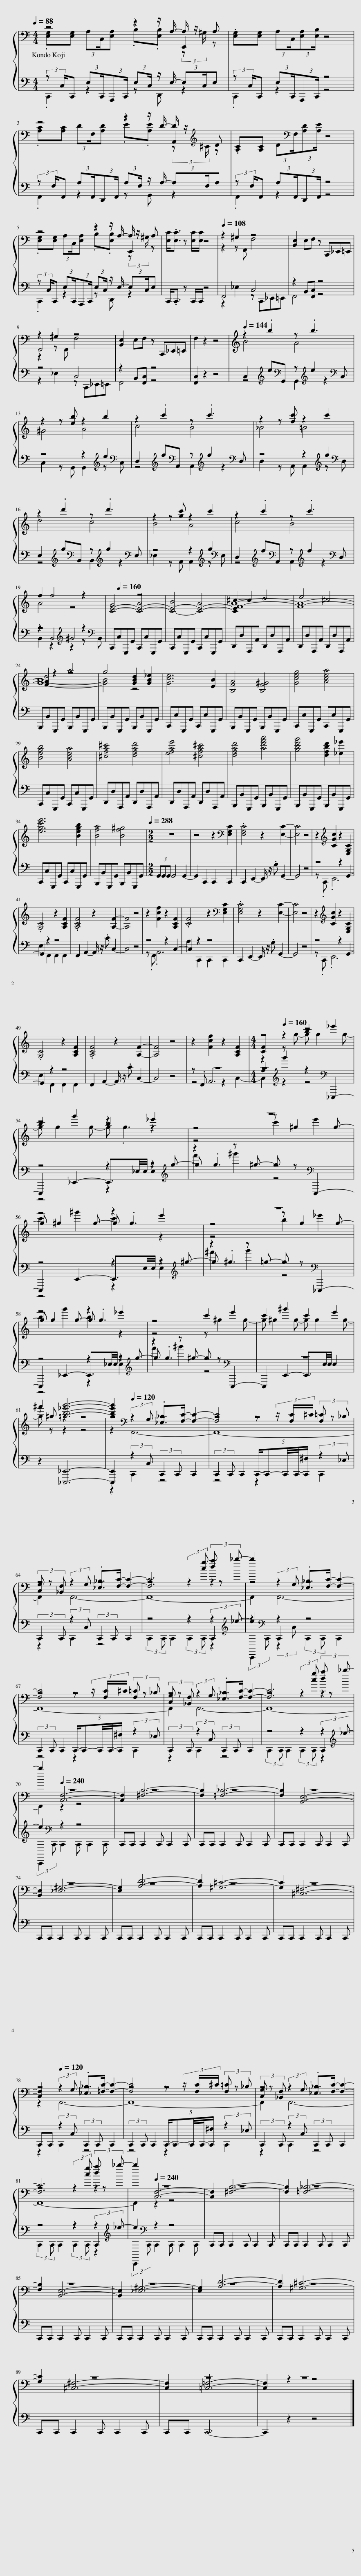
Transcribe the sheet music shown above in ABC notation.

X:1
%%score { ( 1 2 3 ) | ( 4 5 6 ) }
L:1/8
Q:1/4=88
M:4/4
I:linebreak $
K:C
V:1 bass
V:2 bass
V:3 bass
V:4 bass
V:5 bass
V:6 bass
V:1
 z4 z z/ A,/- A,/ z/ A, | .[E,G,][E,G,] (3:2:2A,C,/(3:2:2[E,A,][E,B,]/ z4 |$ z4 z z/ D/- D/ z/[K:treble] D | .[A,C][A,C] (3:2:2D[K:bass]F,/(3:2:2[A,D][A,E]/ z4 |$ z4 z z/ A,/- A,/ z/ A, | %5
 [E,C]<.[E,C] z [E,C]/[E,C]/ z4 |[Q:1/4=108] z2 ^G,2 z4 | [B,,E,]2 E,F, z C,,_E,,=E,, |$ z2 ^G,2 z4 | [B,,E,]2 E,F, z C,,_E,,=E,, | %10
 F,2 z2 z4 |[Q:1/4=144] z2 .b2 z .b3 |$ z2 z [eb] z2 b2 | z2 .c'2 z .c'3 | z2 z [fc'] z2 c'2 |$ %15
 z2 .d'2 z .d'3 | z2 z [gc'] z2 c'2 | z2 .c'2 z .c'3 |$ f2 f4 z2 | [CE]4- [C-E-A]4[Q:1/4=160] | %20
 [C-E-B]4 [C-E-A]4 | [CE^c-]2 c2 d4 | e4 ^c4 |$ d4 a4 | g4 [GBd]2 [GB_e]2 | %25
 [Gce]6 [EB]2 | [B,FA]4 [B,F^G]4 | [Gceg]4 [Acea]4 |$ [Begb]4 [Acea]4 | [^cfa^c']4 [dfad']4 | %30
 [efae']4 [^cfa^c']4 | [dfad']4 [ad'f'a']4 | [gbd'g']4 [dfbd']2 [_e_e']2 |$ [egc'e']6 [Begb]2 | [Bfa]4 [Bf^g]4 | %35
[M:2/2][Q:1/4=288] z8 | z4 z2[K:bass] [E,G,C]2 | .[E,G,C]4 z2 [E,C]2- | [E,C]4 z4 | z2[K:treble] [CGc]2 z2 [E,G,C]2 |$ %40
 .[G,C]4 z2 [A,CF]2 | .[A,CF]4 z2 [A,F]2- | [A,F]4 z4 | z2 [Fcf]2 z2 [A,CF]2 | .[CF]4 z2[K:bass] [E,G,C]2 | %45
 .[E,G,C]4 z2 [E,C]2- | [E,C]4 z4 | z2[K:treble] [CGc]2 z2 [E,G,C]2 |$ .[G,C]4 z2 [A,CF]2 | .[A,CF]4 z2 [A,F]2- | %50
 [A,F]4 z4 | z2 [Fcf]2 z2 [A,CF]2 |[M:4/4] z4[Q:1/4=160] b2 _e'2 |$ b2 g'2 b2 z2 | z8 |$ %55
 z4 z2 e'2 | z8 |$ z4 z2 _e'2 | z4 c'2 e'2 | c'2 ^g'2 c'2 e'2 |$ %60
 ^f'2 z2 z4 | z4[K:bass][Q:1/4=120] .[_E,_B,]>[F,C]- [F,C]2- | [F,C]4 z4 |$ z4 .[_E,_B,]>[F,C]- [F,C]2- | [F,C]6 z2 | %65
 z4 .[_E,_B,]>[F,C]- [F,C]2- |$ [F,C]4 z4 | z4 .[_E,_B,]>[F,C]- [F,C]2- | [F,C]6 z2 |$ z8[Q:1/4=240] | %70
 z8 | z8 | z8 |$ z8 | z8 | %75
 z8 | z8 |$ z4[Q:1/4=120] .[_E,_B,]>[=F,C]- [F,C]2- | [F,C]4 z4 | z4 .[_E,_B,]>[F,C]- [F,C]2- |$ %80
 [F,C]6 z2 | z8[Q:1/4=240] | z8 | z8 |$ z8 | %85
 z8 | z8 | z8 |$ z8 | z8 | %90
 z8 |] %91
V:2
 .[E,G,][E,G,] (3:2:2A,C,/[E,A,] .B,.[E,B,] (3:2:2z ^G,/ z | x8 |$ .[A,C][A,C] (3:2:2DF,/[A,D] .E.[A,E] (3:2:2z[K:treble] ^C/ z | x8/3[K:bass] x16/3 |$ .[E,G,][E,G,] (3:2:2A,C,/[E,A,] .B,.[E,B,] (3:2:2z ^G,/ z | %5
 x8 | z2 z F,, F,4 | x8 |$ z2 z F,, F,4 | x8 | %10
 x8 | B4 A4 |$ ^G4 A4 | c4 B4 | _B4 =B4 |$ %15
 d4 c4 | B4 A4 | c4 B4 |$ A4 z4 | x8 | %20
 x8 | x8 | x8 |$ [GB]8- | [GB]4 z4 | %25
 x8 | x8 | x8 |$ x8 | x8 | %30
 x8 | x8 | x8 |$ x8 | x8 | %35
[M:2/2] x8 | x6[K:bass] x2 | x8 | x8 | x2[K:treble] x6 |$ %40
 x8 | x8 | x8 | x8 | x6[K:bass] x2 | %45
 x8 | x8 | x2[K:treble] x6 |$ x8 | x8 | %50
 x8 | x8 |[M:4/4] z2 z g- g g2 g- |$ g g2 g- g .g3 | z4 c'2 e'2 |$ %55
 c'2 ^g'2 c'2 z2 | z4 b2 _e'2 |$ b2 g'2 b2 z2 | z4 z ^g2 g- | g ^g2 g- g g2 g- |$ %60
 g z z2 z4 | z2[K:bass] F,,6- | F,,8- |$ F,,2 F,,6- | F,,8- | %65
 F,,2 F,,6- |$ F,,8- | F,,2 F,,6- | F,,8- |$ F,,2 z2 z4 | %70
 x8 | x8 | x8 |$ x8 | x8 | %75
 x8 | x8 |$ z2 F,,6- | F,,8- | F,,2 F,,6- |$ %80
 F,,8- | F,,2 z2 z4 | x8 | x8 |$ x8 | %85
 x8 | x8 | x8 |$ x8 | x8 | %90
 x8 |] %91
V:3
 z4 z2 E,,2 | x8 |$ z4 z2 A,,2[K:treble] | x8/3[K:bass] x16/3 |$ z4 z2 E,,2 | %5
 x8 | x8 | x8 |$ F,,4 z4 | x8 | %10
 x8 | x8 |$ x8 | x8 | x8 |$ %15
 x8 | x8 | x8 |$ x8 | G4 z4 | %20
 x8 | [FA]8- | [FA]8- |$ [FA]2 z2 z4 | x8 | %25
 x8 | x8 | x8 |$ x8 | x8 | %30
 x8 | x8 | x8 |$ x8 | x8 | %35
[M:2/2] x8 | x6[K:bass] x2 | x8 | x8 | x2[K:treble] x6 |$ %40
 x8 | x8 | x8 | x8 | x6[K:bass] x2 | %45
 x8 | x8 | x2[K:treble] x6 |$ x8 | x8 | %50
 x8 | x8 |[M:4/4] [CF]2 z2 z4 |$ z4 z2 _e'2 | z4 z ^g2 g- |$ %55
 g ^g2 g- g .g3 | z4 z g2 g- |$ g g2 g- g .g3 | x8 | x8 |$ %60
 z ^g [=gb_e'g']6- | [gbe'g']2[K:bass] (3:2:2z2 G, z4 | z4 z (3z/ [F,C]/^C/ (3[F,=C] z _B, |$ (3[C,G,] z [_B,,F,] (3:2:2z2 G, z4 | z4 (3:2:2z2 [cg] (3[da] z _b- | %65
 b2 (3:2:2z2 G, z4 |$ z4 z (3z/ [F,C]/^C/ (3[F,=C] z _B, | (3[C,G,] z [_B,,F,] (3:2:2z2 G, z4 | z4 (3:2:2z2 [cg] (3[da] z _b- |$ b2 [C,F,]6- | %70
 [C,F,]2 [^F,B,]6- | [F,B,]2 [=F,_B,]6- | [F,B,]2 [B,,E,]6- |$ [B,,E,]2 [_E,^G,]6- | [E,G,]2 [A,D]6- | %75
 [A,D]2 [^G,^C]6- | [G,C]2 [^C,^F,]6- |$ [C,F,]2 (3:2:2z2 G, z4 | z4 z (3z/ [F,C]/^C/ (3[F,=C] z _B, | (3[C,G,] z [_B,,F,] (3:2:2z2 G, z4 |$ %80
 z4 (3:2:2z2 [cg] (3[da] z _b- | b2 [C,F,]6- | [C,F,]2 [^F,B,]6- | [F,B,]2 [=F,_B,]6- |$ [F,B,]2 [B,,E,]6- | %85
 [B,,E,]2 [_E,^G,]6- | [E,G,]2 [A,D]6- | [A,D]2 [^G,^C]6- |$ [G,C]2 [^C,^F,]6- | [C,F,]2 [=C,=F,]6- | %90
 [C,F,]2 z2 z4 |] %91
V:4
 (3:2:2z C,/C,, (3:2:2E,C,,/(3:2:2A,,,C,,/ (3:2:2E,C,/ z/ E,/- (3:2:2E,C,/E, | (3:2:2z C,/C,, (3:2:2E,C,,/(3:2:2A,,,C,,/ z4 |$ (3:2:2z F,/F,, (3:2:2A,F,,/(3:2:2D,,F,,/ (3:2:2A,F,/ z/ A,/- (3:2:2A,F,/A, | (3:2:2z F,/F,, (3:2:2A,F,,/(3:2:2D,,F,,/ z4 |$ (3:2:2z C,/C,, (3:2:2E,C,,/(3:2:2A,,,C,,/ (3:2:2E,C,/ z/ E,/- (3:2:2E,C,/E, | %5
 C,,<.C,, z C,,/C,,/ z4 | F,,4 C,4 | z2 B,,[F,,C,] z4 |$ z4 C,4 | z2 B,,[F,,C,] z4 | %10
 [F,,C,]2 z2 z4 | C,2[K:treble] e[K:bass]G,, z[K:treble] e2[K:bass] C, |$ z4 z2[K:treble] e2[K:bass] | D,2[K:treble] f[K:bass]A,, z[K:treble] f2[K:bass] D, | z4 z2[K:treble] f2[K:bass] |$ %15
 E,2[K:treble] g[K:bass]B,, z[K:treble] g2[K:bass] E, | z4 z2[K:treble] g2[K:bass] | D,2[K:treble] f[K:bass]A,, z[K:treble] f2[K:bass] D, |$ z4[K:treble] ^G4[K:bass] | C,,C,G,,,G,, C,,C,G,,,G,, | %20
 C,,C,G,,,G,, C,,C,G,,,G,, | D,,D,A,,,A,, D,,D,A,,,A,, | D,,D,A,,,A,, D,,D,A,,,A,, |$ B,,,B,,G,,,G,, B,,,B,,G,,,G,, | B,,,B,,G,,,G,, B,,,B,,G,,,G,, | %25
 C,,C,G,,,G,, C,,C,G,,,G,, | B,,,B,,G,,,G,, B,,,B,,G,,,G,, | C,,C,G,,,G,, C,,C,G,,,G,, |$ C,,C,G,,,G,, C,,C,G,,,G,, | D,,D,A,,,A,, D,,D,A,,,A,, | %30
 D,,D,A,,,A,, D,,D,A,,,A,, | B,,,B,,G,,,G,, B,,,B,,G,,,G,, | B,,,B,,G,,,G,, B,,,B,,G,,,G,, |$ C,,C,G,,,G,, C,,C,G,,,G,, | B,,,B,,G,,,G,, B,,,B,,G,,,G,, | %35
[M:2/2] (3G,,G,,G,, G,,4 G,,2- | G,,2 C,,2 C,,2 C,,2 | C,,2 E,,2- E,,/ z/ .G, G,,2- | G,,4 z4 | z4 z2 G,,2- |$ %40
 G,,2 z2 z4 | F,,2 A,,2- A,,/ z/ .C C,2- | C,4 z4 | z4 z2 C,2- | C,2 z2 z4 | %45
 C,,2 E,,2- E,,/ z/ .G, G,,2- | G,,4 z4 | z4 z2 G,,2- |$ G,,2 z2 z4 | F,,2 A,,2- A,,/ z/ .C C,2- | %50
 C,4 z4 | z8 |[M:4/4] z8[K:treble][K:bass] |$ z4 z2 z[K:treble] g- | g .g3 z4[K:bass] |$ %55
 z4 z2 z[K:treble] ^g- | g .^g3 z4[K:bass] |$ z4 z2 z[K:treble] g- | g .g3 z4[K:bass] | z8 |$ %60
 z2 [_E,,,_E,,]6- | [E,,,E,,]2 (3:2:2z2 C, (3:2:2C,,2 C,, C,,2 | (3:2:2C,,2 C,, C,,2 (5:4:5C,,/-C,,-C,,/4C,,/4-[C,,^F,]/ (3:2:2z2 _E, |$ (3:2:2C,,2 C,, (3:2:2z2 C, (3:2:2C,,2 C,, C,,2 | z4 z2 (3:2:2z2[K:treble] _e- | %65
 e2[K:bass] z2 z4 |$ (3:2:2C,,2 C,, C,,2 (5:4:5C,,/-C,,-C,,/4C,,/4-[C,,^F,]/ (3:2:2z2 _E, | (3:2:2C,,2 C,, (3:2:2z2 C, (3:2:2C,,2 C,, C,,2 | z4 z2 (3:2:2z2[K:treble] _e- |$ e2[K:bass] z2 z4 | %70
 C,,C,, C,,2 C,, C,,2 C,, | C,,C,, C,,2 C,, C,,2 C,, | C,,C,, C,,2 C,, C,,2 C,, |$ C,,C,, C,,2 C,, C,,2 C,, | C,,C,, C,,2 C,, C,,2 C,, | %75
 C,,C,, C,,2 C,, C,,2 C,, | C,,C,, C,,2 C,, C,,2 C,, |$ C,,C,, (3:2:2z2 C, (3:2:2C,,2 C,, C,,2 | (3:2:2C,,2 C,, C,,2 (5:4:5C,,/-C,,-C,,/4C,,/4-[C,,^F,]/ (3:2:2z2 _E, | (3:2:2C,,2 C,, (3:2:2z2 C, (3:2:2C,,2 C,, C,,2 |$ %80
 z4 z2 (3:2:2z2[K:treble] _e- | e2[K:bass] z2 z4 | C,,C,, C,,2 C,, C,,2 C,, | C,,C,, C,,2 C,, C,,2 C,, |$ C,,C,, C,,2 C,, C,,2 C,, | %85
 C,,C,, C,,2 C,, C,,2 C,, | C,,C,, C,,2 C,, C,,2 C,, | C,,C,, C,,2 C,, C,,2 C,, |$ C,,C,, C,,2 C,, C,,2 C,, | C,,C,, C,,6- | %90
 C,,2 z2 z4 |] %91
V:5
 .C,,2 z2 z D,, z2 | .C,,2 z2 z4 |$ .F,,2 z2 z G,, z2 | .F,,2 z2 z4 |$ .C,,2 z2 z D,, z2 | %5
 x8 | z2 _E,2 z C,,_E,,=E,, | F,,4 z4 |$ z2 _E,2 z C,,_E,,=E,, | F,,4 z4 | %10
 x8 | z4[K:treble][K:bass] G,,2[K:treble] z2[K:bass] |$ C,2 z G,, G,,2[K:treble] z[K:bass] C, | z4[K:treble][K:bass] A,,2[K:treble] z2[K:bass] | D,2 z A,, A,,2[K:treble] z[K:bass] D, |$ %15
 z4[K:treble][K:bass] B,,2[K:treble] z2[K:bass] | _E,2 z A,, A,,2[K:treble] z[K:bass] E, | z4[K:treble][K:bass] A,,2[K:treble] z2[K:bass] |$ B,,2 z2[K:treble] z2 z[K:bass] B,, | x8 | %20
 x8 | x8 | x8 |$ x8 | x8 | %25
 x8 | x8 | x8 |$ x8 | x8 | %30
 x8 | x8 | x8 |$ x8 | x8 | %35
[M:2/2] x8 | x8 | x8 | x8 | z .C,, .E,,6 |$ %40
 E,2 F,,2 F,,2 F,,2 | x8 | x8 | z .F,, .A,,6 | A,2 C,,2 C,,2 C,,2 | %45
 x8 | x8 | z .C,, .E,,6 |$ E,2 F,,2 F,,2 F,,2 | x8 | %50
 x8 | z4 z2 C,2- |[M:4/4] C,2[K:treble] z2 z4[K:bass] |$ z4 z2 _E,2[K:treble] | f'2 ^g'2 z4[K:bass] |$ %55
 z4 z2 E,2[K:treble] | ^f'2 g'2 z4[K:bass] |$ z4 z2 _E,2[K:treble] | f'2 ^g'2 z4[K:bass] | x8 |$ %60
 x8 | z2 C,,2 z4 | z4 z2 C,,2 |$ z2 C,,2 z4 | (3:2:2C,,2 C,, C,,2 (3:2:2C,,2 C,, z2[K:treble] | %65
 (3:2:2C,,2[K:bass] C,, (3:2:2z2 C, (3:2:2C,,2 C,, C,,2 |$ z4 z2 C,,2 | z2 C,,2 z4 | (3:2:2C,,2 C,, C,,2 (3:2:2C,,2 C,, z2[K:treble] |$ (3:2:2C,,2[K:bass] C,, C,,2 C,, C,,2 C,, | %70
 x8 | x8 | x8 |$ x8 | x8 | %75
 x8 | x8 |$ z2 C,,2 z4 | z4 z2 C,,2 | z2 C,,2 z4 |$ %80
 (3:2:2C,,2 C,, C,,2 (3:2:2C,,2 C,, z2[K:treble] | (3:2:2C,,2[K:bass] C,, C,,2 C,, C,,2 C,, | x8 | x8 |$ x8 | %85
 x8 | x8 | x8 |$ x8 | x8 | %90
 x8 |] %91
V:6
 x8 | x8 |$ x8 | x8 |$ x8 | %5
 x8 | x8 | x8 |$ x8 | x8 | %10
 x8 | x2[K:treble] x[K:bass] x2[K:treble] x2[K:bass] x |$ x6[K:treble] x[K:bass] x | x2[K:treble] x[K:bass] x2[K:treble] x2[K:bass] x | x6[K:treble] x[K:bass] x |$ %15
 x2[K:treble] x[K:bass] x2[K:treble] x2[K:bass] x | x6[K:treble] x[K:bass] x | x2[K:treble] x[K:bass] x2[K:treble] x2[K:bass] x |$ z2 B,,4[K:treble] z2[K:bass] | x8 | %20
 x8 | x8 | x8 |$ x8 | x8 | %25
 x8 | x8 | x8 |$ x8 | x8 | %30
 x8 | x8 | x8 |$ x8 | x8 | %35
[M:2/2] x8 | x8 | x8 | x8 | x8 |$ %40
 x8 | x8 | x8 | x8 | x8 | %45
 x8 | x8 | x8 |$ x8 | x8 | %50
 x8 | z .F,, .A,,6 |[M:4/4] A,2[K:treble] g'2 z2[K:bass] _E,,,2- |$ E,,,2 _E,,2- E,,3/2_E,/4E,/4 z2[K:treble] | z2 z ^g- g z[K:bass] E,,,2- |$ %55
 E,,,2 E,,2- E,,3/2E,/4E,/4 z2[K:treble] | z2 z =g- g z[K:bass] _E,,,2- |$ E,,,2 _E,,2- E,,3/2_E,/4E,/4 z2[K:treble] | z2 z ^g- g z[K:bass] E,,,2- | E,,,2 E,,2- E,,3/2E,/4E,/4 E,2 |$ %60
 x8 | x8 | x8 |$ x8 | z4 z2 C,,2[K:treble] | %65
 z2[K:bass] C,,2 z4 |$ x8 | x8 | z4 z2 C,,2[K:treble] |$ x4/3[K:bass] x20/3 | %70
 x8 | x8 | x8 |$ x8 | x8 | %75
 x8 | x8 |$ x8 | x8 | x8 |$ %80
 z4 z2 C,,2[K:treble] | x4/3[K:bass] x20/3 | x8 | x8 |$ x8 | %85
 x8 | x8 | x8 |$ x8 | x8 | %90
 x8 |] %91
